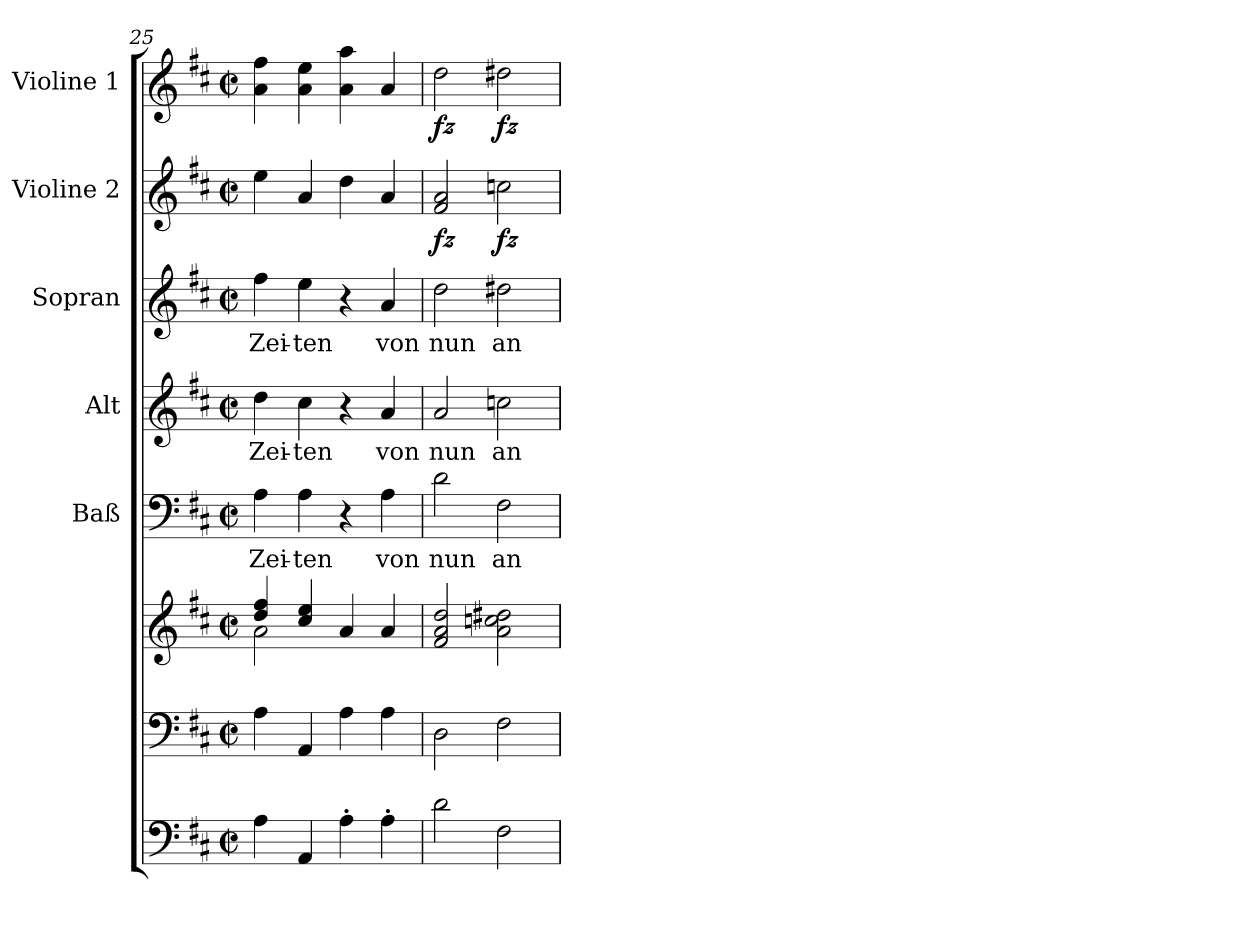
**kern	**kern	**kern	**kern	**text	**kern	**text	**kern	**text	**kern	**dynam	**kern	**dynam
*part7	*part6	*part6	*part5	*part5	*part4	*part4	*part3	*part3	*part2	*part2	*part1	*part1
*staff8	*staff7	*staff6	*staff5	*staff5	*staff4	*staff4	*staff3	*staff3	*staff2	*staff2	*staff1	*staff1
*	*	*	*I"Baß	*	*I"Alt	*	*I"Sopran	*	*I"Violine 2	*	*I"Violine 1	*
*	*	*	*	*	*	*	*	*	*I'Vln	*	*I'Vln	*
!!LO:PB:g=z
*clefF4	*clefF4	*clefG2	*clefF4	*	*clefG2	*	*clefG2	*	*clefG2	*	*clefG2	*
*ITrd7c12	*	*	*	*	*	*	*	*	*	*	*	*
*k[f#c#]	*k[f#c#]	*k[f#c#]	*k[f#c#]	*	*k[f#c#]	*	*k[f#c#]	*	*k[f#c#]	*	*k[f#c#]	*
*D:	*D:	*D:	*D:	*	*D:	*	*D:	*	*D:	*	*D:	*
*M2/2	*M2/2	*M2/2	*M2/2	*	*M2/2	*	*M2/2	*	*M2/2	*	*M2/2	*
*met(c|)	*met(c|)	*met(c|)	*met(c|)	*	*met(c|)	*	*met(c|)	*	*met(c|)	*	*met(c|)	*
=25	=25	=25	=25	=25	=25	=25	=25	=25	=25	=25	=25	=25
*	*	*^	*	*	*	*	*	*	*	*	*	*
!	!	!	!	!	!LO:LY:b	!	!LO:LY:b	!	!LO:LY:b	!	!	!	!
4AA\	4A\	4dd/ 4ff#/	2a\	4A\	Zei-	4dd\	Zei-	4ff#\	Zei-	4ee\	.	4a\ 4ff#\	.
!	!	!	!	!	!LO:LY:b	!	!LO:LY:b	!	!LO:LY:b	!	!	!	!
4AAA/	4AA/	4cc#/ 4ee/	.	4A\	-ten	4cc#\	-ten	4ee\	-ten	4a/	.	4a\ 4ee\	.
4AA'>\	4A\	4a/	2ryy	4r	.	4r	.	4r	.	4dd\	.	4a\ 4aa\	.
!	!	!	!	!	!LO:LY:b	!	!LO:LY:b	!	!LO:LY:b	!	!	!	!
4AA'>\	4A\	4a/	.	4A\	von	4a/	von	4a/	von	4a/	.	4a/	.
*	*	*v	*v	*	*	*	*	*	*	*	*	*	*
=26	=26	=26	=26	=26	=26	=26	=26	=26	=26	=26	=26	=26
!	!	!	!	!LO:LY:b	!	!LO:LY:b	!	!LO:LY:b	!	!LO:DY:b	!	!LO:DY:b
2D\	2D\	2f#/ 2a/ 2dd/	2d\	nun	2a/	nun	2dd\	nun	2f#/ 2a/	fz	2dd\	fz
!	!	!	!	!LO:LY:b	!	!LO:LY:b	!	!LO:LY:b	!	!LO:DY:b	!	!LO:DY:b
2FF#\	2F#\	2a\ 2ccn\ 2dd#X\	2F#\	an	2ccn\	an	2dd#X\	an	2ccn\	fz	2dd#X\	fz
=	=	=	=	=	=	=	=	=	=	=	=	=
*-	*-	*-	*-	*-	*-	*-	*-	*-	*-	*-	*-	*-
